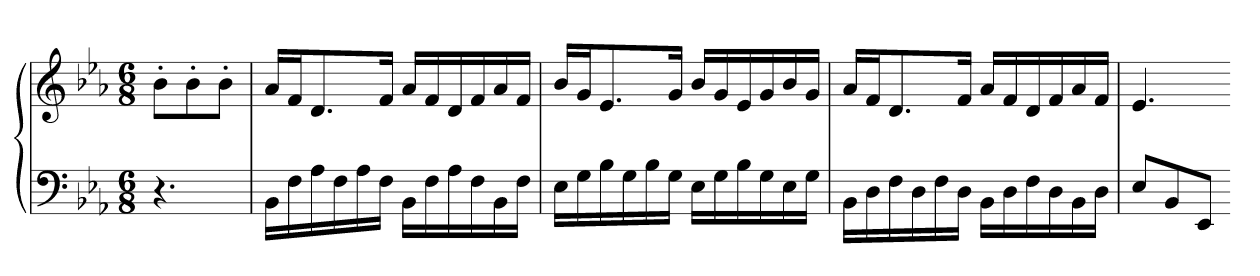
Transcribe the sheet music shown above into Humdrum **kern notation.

**kern	**kern
*part1	*part1
*staff2	*staff1
*clefF4	*clefG2
*k[b-e-a-]	*k[b-e-a-]
*M6/8	*M6/8
=	=
4.r	8b-'L
.	8b-'
.	8b-'J
=	=
16BB-LL	16a-LL
16F	16fJ
16A-	8.d
16F	.
16A-	.
16FJJ	16fJk
16BB-LL	16a-LL
16F	16f
16A-	16d
16F	16f
16BB-	16a-
16FJJ	16fJJ
=	=
16E-LL	16b-LL
16G	16gJ
16B-	8.e-
16G	.
16B-	.
16GJJ	16gJk
16E-LL	16b-LL
16G	16g
16B-	16e-
16G	16g
16E-	16b-
16GJJ	16gJJ
=	=
16BB-LL	16a-LL
16D	16fJ
16F	8.d
16D	.
16F	.
16DJJ	16fJk
16BB-LL	16a-LL
16D	16f
16F	16d
16D	16f
16BB-	16a-
16DJJ	16fJJ
=	=
8E-L	4.e-
8BB-	.
8EE-J	.
=-	=-
*-	*-
